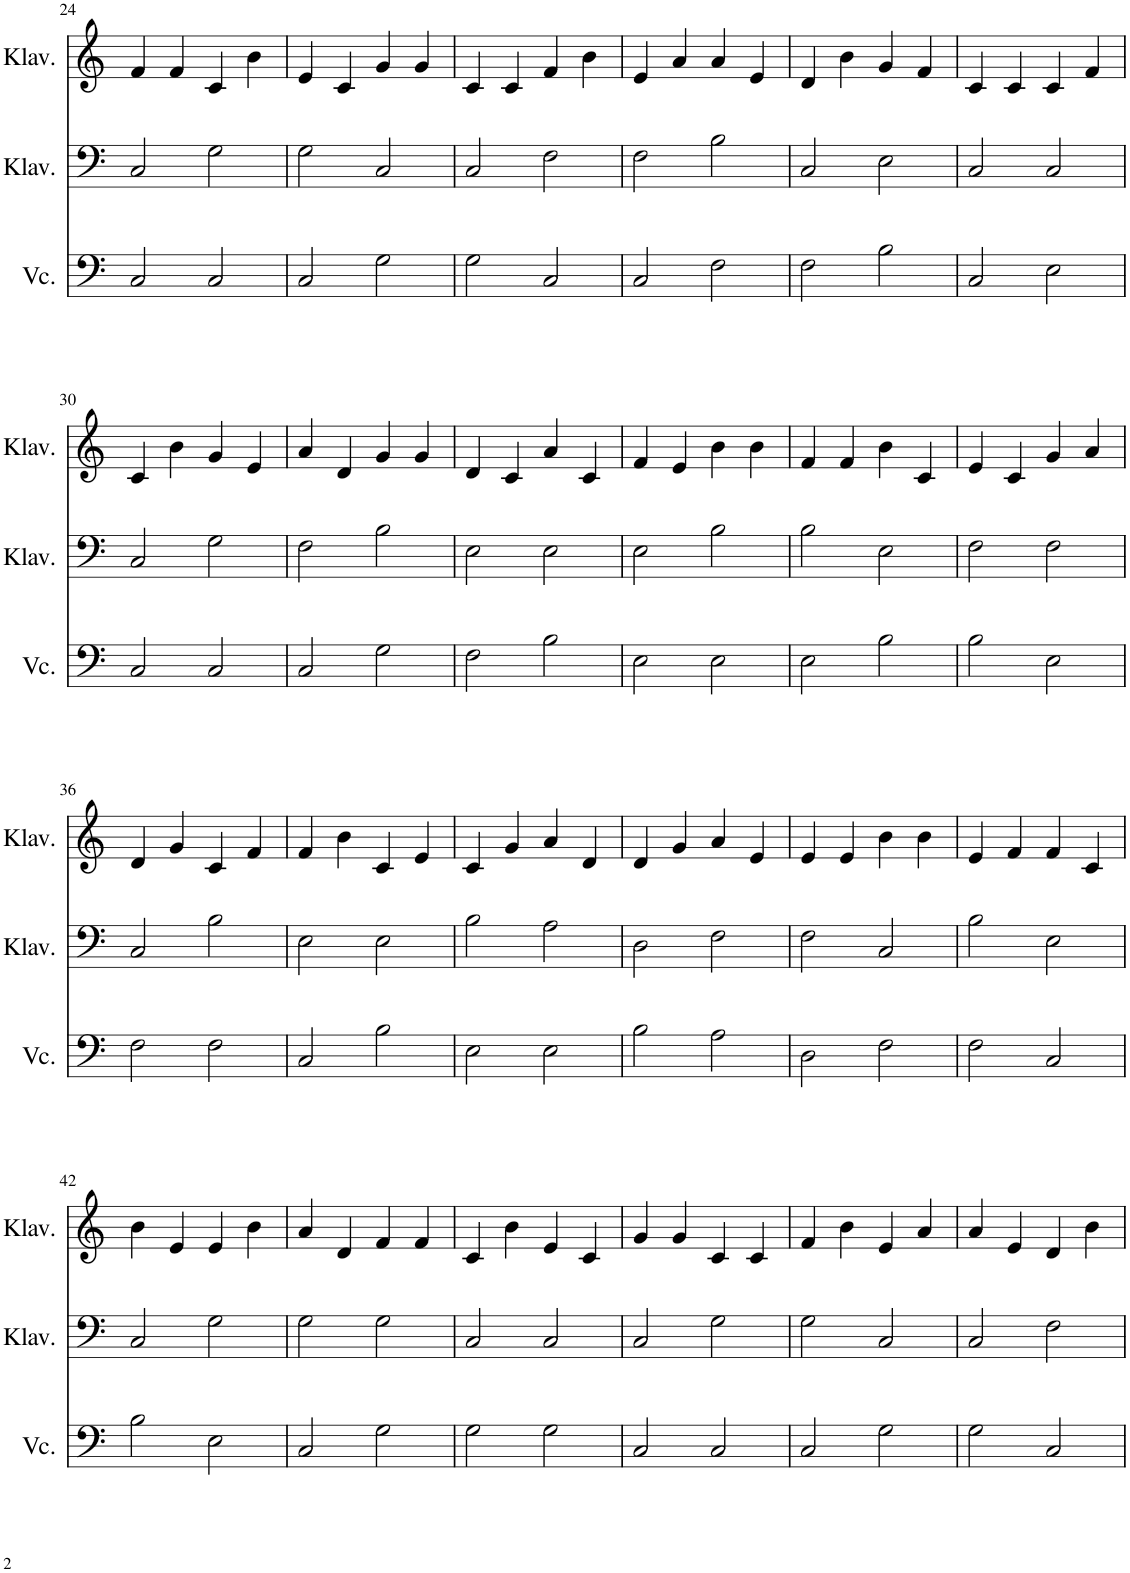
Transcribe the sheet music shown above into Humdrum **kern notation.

**kern	**kern	**kern
*part3	*part2	*part1
*staff3	*staff2	*staff1
*I"Violoncello	*I"Klavier	*I"Klavier
*I'Vc.	*I'Klav.	*I'Klav.
!!LO:PB:g=z
*clefF4	*clefF4	*clefG2
*k[]	*k[]	*k[]
*M4/4	*M4/4	*M4/4
=24	=24	=24
2C/	2C/	4f/
.	.	4f/
2C/	2G\	4c/
.	.	4b\
=25	=25	=25
2C/	2G\	4e/
.	.	4c/
2G\	2C/	4g/
.	.	4g/
=26	=26	=26
2G\	2C/	4c/
.	.	4c/
2C/	2F\	4f/
.	.	4b\
=27	=27	=27
2C/	2F\	4e/
.	.	4a/
2F\	2B\	4a/
.	.	4e/
=28	=28	=28
2F\	2C/	4d/
.	.	4b\
2B\	2E\	4g/
.	.	4f/
=29	=29	=29
2C/	2C/	4c/
.	.	4c/
2E\	2C/	4c/
.	.	4f/
!!LO:LB:g=z
=30	=30	=30
2C/	2C/	4c/
.	.	4b\
2C/	2G\	4g/
.	.	4e/
=31	=31	=31
2C/	2F\	4a/
.	.	4d/
2G\	2B\	4g/
.	.	4g/
=32	=32	=32
2F\	2E\	4d/
.	.	4c/
2B\	2E\	4a/
.	.	4c/
=33	=33	=33
2E\	2E\	4f/
.	.	4e/
2E\	2B\	4b\
.	.	4b\
=34	=34	=34
2E\	2B\	4f/
.	.	4f/
2B\	2E\	4b\
.	.	4c/
=35	=35	=35
2B\	2F\	4e/
.	.	4c/
2E\	2F\	4g/
.	.	4a/
!!LO:LB:g=z
=36	=36	=36
2F\	2C/	4d/
.	.	4g/
2F\	2B\	4c/
.	.	4f/
=37	=37	=37
2C/	2E\	4f/
.	.	4b\
2B\	2E\	4c/
.	.	4e/
=38	=38	=38
2E\	2B\	4c/
.	.	4g/
2E\	2A\	4a/
.	.	4d/
=39	=39	=39
2B\	2D\	4d/
.	.	4g/
2A\	2F\	4a/
.	.	4e/
=40	=40	=40
2D\	2F\	4e/
.	.	4e/
2F\	2C/	4b\
.	.	4b\
=41	=41	=41
2F\	2B\	4e/
.	.	4f/
2C/	2E\	4f/
.	.	4c/
!!LO:LB:g=z
=42	=42	=42
2B\	2C/	4b\
.	.	4e/
2E\	2G\	4e/
.	.	4b\
=43	=43	=43
2C/	2G\	4a/
.	.	4d/
2G\	2G\	4f/
.	.	4f/
=44	=44	=44
2G\	2C/	4c/
.	.	4b\
2G\	2C/	4e/
.	.	4c/
=45	=45	=45
2C/	2C/	4g/
.	.	4g/
2C/	2G\	4c/
.	.	4c/
=46	=46	=46
2C/	2G\	4f/
.	.	4b\
2G\	2C/	4e/
.	.	4a/
=47	=47	=47
2G\	2C/	4a/
.	.	4e/
2C/	2F\	4d/
.	.	4b\
=	=	=
*-	*-	*-
